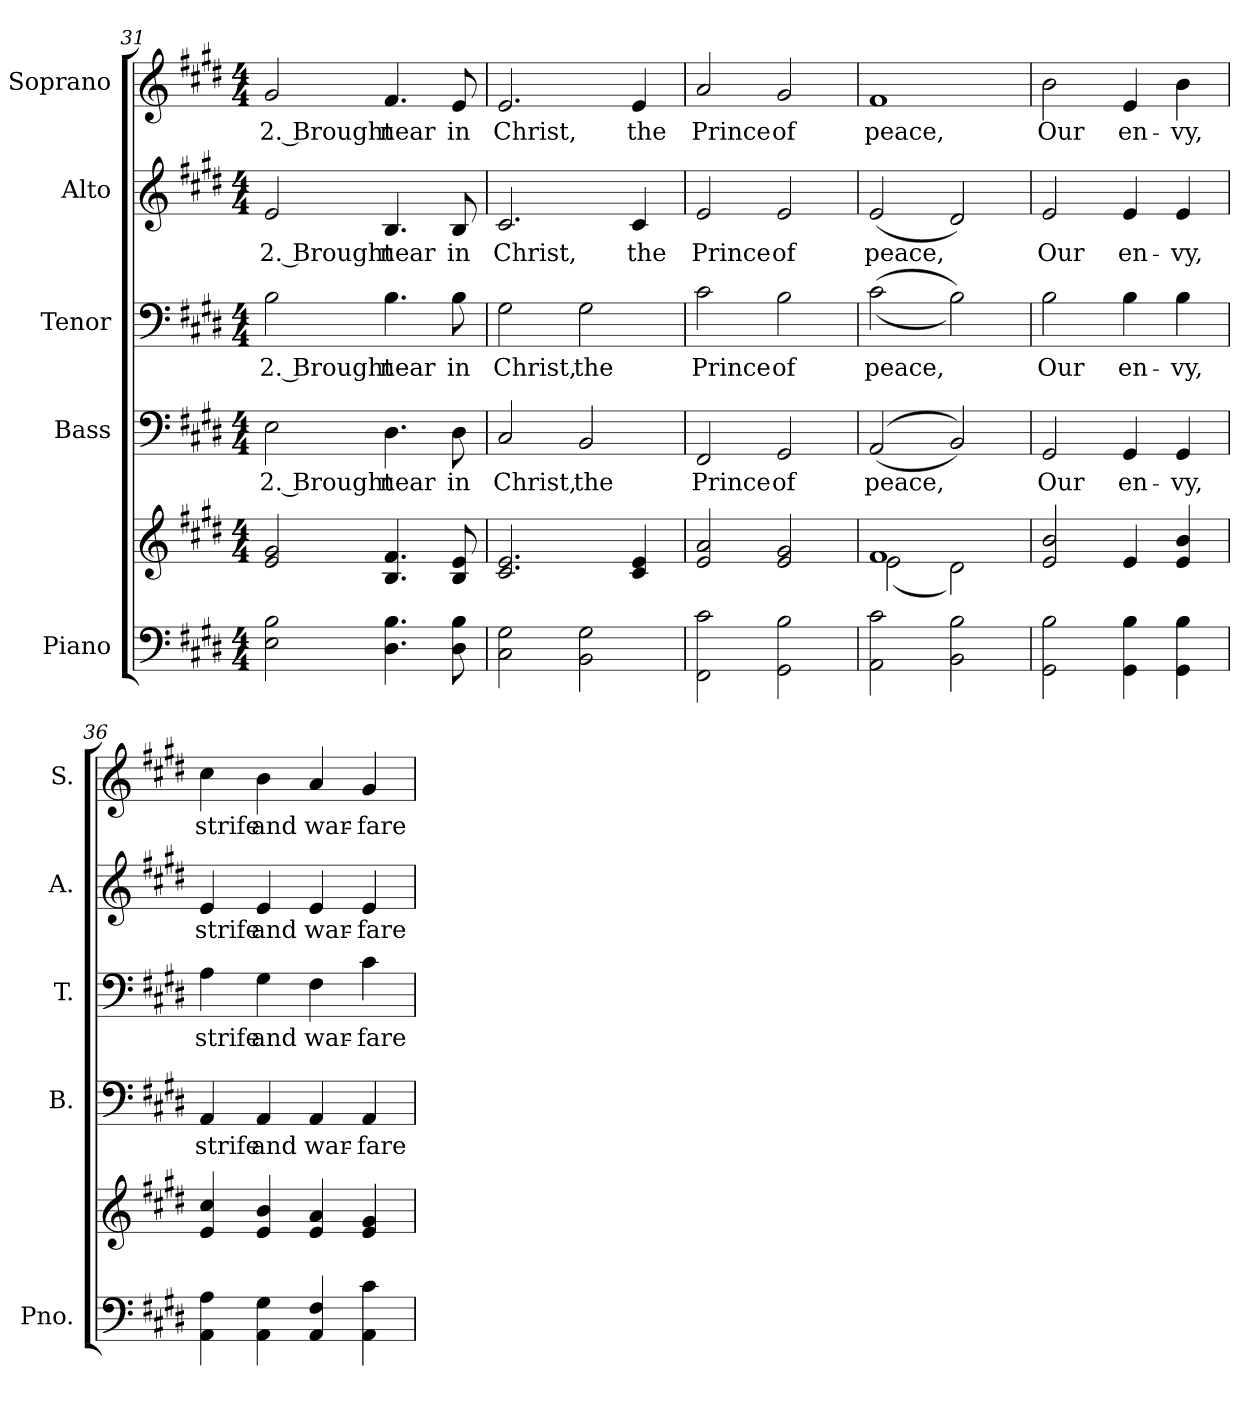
**kern	**kern	**kern	**text	**kern	**text	**kern	**text	**kern	**text
*part5	*part5	*part4	*part4	*part3	*part3	*part2	*part2	*part1	*part1
*staff6	*staff5	*staff4	*staff4	*staff3	*staff3	*staff2	*staff2	*staff1	*staff1
*I"Piano	*	*I"Bass	*	*I"Tenor	*	*I"Alto	*	*I"Soprano	*
*I'Pno.	*	*I'B.	*	*I'T.	*	*I'A.	*	*I'S.	*
*clefF4	*clefG2	*clefF4	*	*clefF4	*	*clefG2	*	*clefG2	*
*k[f#c#g#d#]	*k[f#c#g#d#]	*k[f#c#g#d#]	*	*k[f#c#g#d#]	*	*k[f#c#g#d#]	*	*k[f#c#g#d#]	*
*E:	*E:	*E:	*	*E:	*	*E:	*	*E:	*
*M4/4	*M4/4	*M4/4	*	*M4/4	*	*M4/4	*	*M4/4	*
=31	=31	=31	=31	=31	=31	=31	=31	=31	=31
!	!	!	!LO:LY:b:color=#000000	!	!	!	!	!	!
!	!	!	!	!	!LO:LY:b:color=#000000	!	!	!	!
!	!	!	!	!	!	!	!LO:LY:b:color=#000000	!	!
!	!	!	!	!	!	!	!	!	!LO:LY:b:color=#000000
2Ei\ 2Bi	2ei/ 2g#i	2Ei\	2. Brought	2Bi\	2. Brought	2ei/	2. Brought	2g#i/	2. Brought
!	!	!	!LO:LY:b:color=#000000	!	!	!	!	!	!
!	!	!	!	!	!LO:LY:b:color=#000000	!	!	!	!
!	!	!	!	!	!	!	!LO:LY:b:color=#000000	!	!
!	!	!	!	!	!	!	!	!	!LO:LY:b:color=#000000
4.D#i\ 4.Bi	4.Bi/ 4.f#i	4.D#i\	near	4.Bi\	near	4.Bi/	near	4.f#i/	near
!	!	!	!LO:LY:b:color=#000000	!	!	!	!	!	!
!	!	!	!	!	!LO:LY:b:color=#000000	!	!	!	!
!	!	!	!	!	!	!	!LO:LY:b:color=#000000	!	!
!	!	!	!	!	!	!	!	!	!LO:LY:b:color=#000000
8D#i\ 8Bi	8Bi/ 8ei	8D#i\	in	8Bi\	in	8Bi/	in	8ei/	in
!!LO:PB:g=z
=32	=32	=32	=32	=32	=32	=32	=32	=32	=32
!	!	!	!LO:LY:b:color=#000000	!	!	!	!	!	!
!	!	!	!	!	!LO:LY:b:color=#000000	!	!	!	!
!	!	!	!	!	!	!	!LO:LY:b:color=#000000	!	!
!	!	!	!	!	!	!	!	!	!LO:LY:b:color=#000000
2C#i\ 2G#i	2.c#i/ 2.ei	2C#i/	Christ,	2G#i\	Christ,	2.c#i/	Christ,	2.ei/	Christ,
!	!	!	!LO:LY:b:color=#000000	!	!	!	!	!	!
!	!	!	!	!	!LO:LY:b:color=#000000	!	!	!	!
2BBi\ 2G#i	.	2BBi/	the	2G#i\	the	.	.	.	.
!	!	!	!	!	!	!	!LO:LY:b:color=#000000	!	!
!	!	!	!	!	!	!	!	!	!LO:LY:b:color=#000000
.	4c#i/ 4ei	.	.	.	.	4c#i/	the	4ei/	the
=33	=33	=33	=33	=33	=33	=33	=33	=33	=33
!	!	!	!LO:LY:b:color=#000000	!	!	!	!	!	!
!	!	!	!	!	!LO:LY:b:color=#000000	!	!	!	!
!	!	!	!	!	!	!	!LO:LY:b:color=#000000	!	!
!	!	!	!	!	!	!	!	!	!LO:LY:b:color=#000000
2FF#i\ 2c#i	2ei/ 2ai	2FF#i/	Prince	2c#i\	Prince	2ei/	Prince	2ai/	Prince
!	!	!	!LO:LY:b:color=#000000	!	!	!	!	!	!
!	!	!	!	!	!LO:LY:b:color=#000000	!	!	!	!
!	!	!	!	!	!	!	!LO:LY:b:color=#000000	!	!
!	!	!	!	!	!	!	!	!	!LO:LY:b:color=#000000
2GG#i\ 2Bi	2ei/ 2g#i	2GG#i/	of	2Bi\	of	2ei/	of	2g#i/	of
=34	=34	=34	=34	=34	=34	=34	=34	=34	=34
*	*^	*	*	*	*	*	*	*	*
!	!	!	!	!LO:LY:b:color=#000000	!	!	!	!	!	!
!	!	!	!	!	!	!LO:LY:b:color=#000000	!	!	!	!
!	!	!	!	!	!	!	!	!LO:LY:b:color=#000000	!	!
!	!	!	!	!	!	!	!	!	!	!LO:LY:b:color=#000000
2AAi\ 2c#i	1f#i	(2ei\	((2AAi/	peace,	((2c#i\	peace,	(2ei/	peace,	1f#i	peace,
2BBi\ 2Bi	.	2d#i\)	2BBi/))	.	2Bi\))	.	2d#i/)	.	.	.
*	*v	*v	*	*	*	*	*	*	*	*
!!LO:PB:g=z
=35	=35	=35	=35	=35	=35	=35	=35	=35	=35
*	*^	*	*	*	*	*	*	*	*
!	!	!	!	!LO:LY:b:color=#000000	!	!	!	!	!	!
*	*v	*v	*	*	*	*	*	*	*	*
*	*^	*	*	*	*	*	*	*	*
!	!	!	!	!	!	!LO:LY:b:color=#000000	!	!	!	!
*	*v	*v	*	*	*	*	*	*	*	*
*	*^	*	*	*	*	*	*	*	*
!	!	!	!	!	!	!	!	!LO:LY:b:color=#000000	!	!
*	*v	*v	*	*	*	*	*	*	*	*
*	*^	*	*	*	*	*	*	*	*
!	!	!	!	!	!	!	!	!	!	!LO:LY:b:color=#000000
*	*v	*v	*	*	*	*	*	*	*	*
2GG#i\ 2Bi	2ei/ 2bi	2GG#i/	Our	2Bi\	Our	2ei/	Our	2bi\	Our
!	!	!	!LO:LY:b:color=#000000	!	!	!	!	!	!
!	!	!	!	!	!LO:LY:b:color=#000000	!	!	!	!
!	!	!	!	!	!	!	!LO:LY:b:color=#000000	!	!
!	!	!	!	!	!	!	!	!	!LO:LY:b:color=#000000
4GG#i\ 4Bi	4ei/	4GG#i/	en-	4Bi\	en-	4ei/	en-	4ei/	en-
!	!	!	!LO:LY:b:color=#000000	!	!	!	!	!	!
!	!	!	!	!	!LO:LY:b:color=#000000	!	!	!	!
!	!	!	!	!	!	!	!LO:LY:b:color=#000000	!	!
!	!	!	!	!	!	!	!	!	!LO:LY:b:color=#000000
4GG#i\ 4Bi	4ei/ 4bi	4GG#i/	-vy,	4Bi\	-vy,	4ei/	-vy,	4bi\	-vy,
=36	=36	=36	=36	=36	=36	=36	=36	=36	=36
!	!	!	!LO:LY:b:color=#000000	!	!	!	!	!	!
!	!	!	!	!	!LO:LY:b:color=#000000	!	!	!	!
!	!	!	!	!	!	!	!LO:LY:b:color=#000000	!	!
!	!	!	!	!	!	!	!	!	!LO:LY:b:color=#000000
4AAi\ 4Ai	4ei/ 4cc#i	4AAi/	strife	4Ai\	strife	4ei/	strife	4cc#i\	strife
!	!	!	!LO:LY:b:color=#000000	!	!	!	!	!	!
!	!	!	!	!	!LO:LY:b:color=#000000	!	!	!	!
!	!	!	!	!	!	!	!LO:LY:b:color=#000000	!	!
!	!	!	!	!	!	!	!	!	!LO:LY:b:color=#000000
4AAi\ 4G#i	4ei/ 4bi	4AAi/	and	4G#i\	and	4ei/	and	4bi\	and
!	!	!	!LO:LY:b:color=#000000	!	!	!	!	!	!
!	!	!	!	!	!LO:LY:b:color=#000000	!	!	!	!
!	!	!	!	!	!	!	!LO:LY:b:color=#000000	!	!
!	!	!	!	!	!	!	!	!	!LO:LY:b:color=#000000
4AAi/ 4F#i	4ei/ 4ai	4AAi/	war-	4F#i\	war-	4ei/	war-	4ai/	war-
!	!	!	!LO:LY:b:color=#000000	!	!	!	!	!	!
!	!	!	!	!	!LO:LY:b:color=#000000	!	!	!	!
!	!	!	!	!	!	!	!LO:LY:b:color=#000000	!	!
!	!	!	!	!	!	!	!	!	!LO:LY:b:color=#000000
4AAi\ 4c#i	4ei/ 4g#i	4AAi/	-fare	4c#i\	-fare	4ei/	-fare	4g#i/	-fare
=	=	=	=	=	=	=	=	=	=
*-	*-	*-	*-	*-	*-	*-	*-	*-	*-
